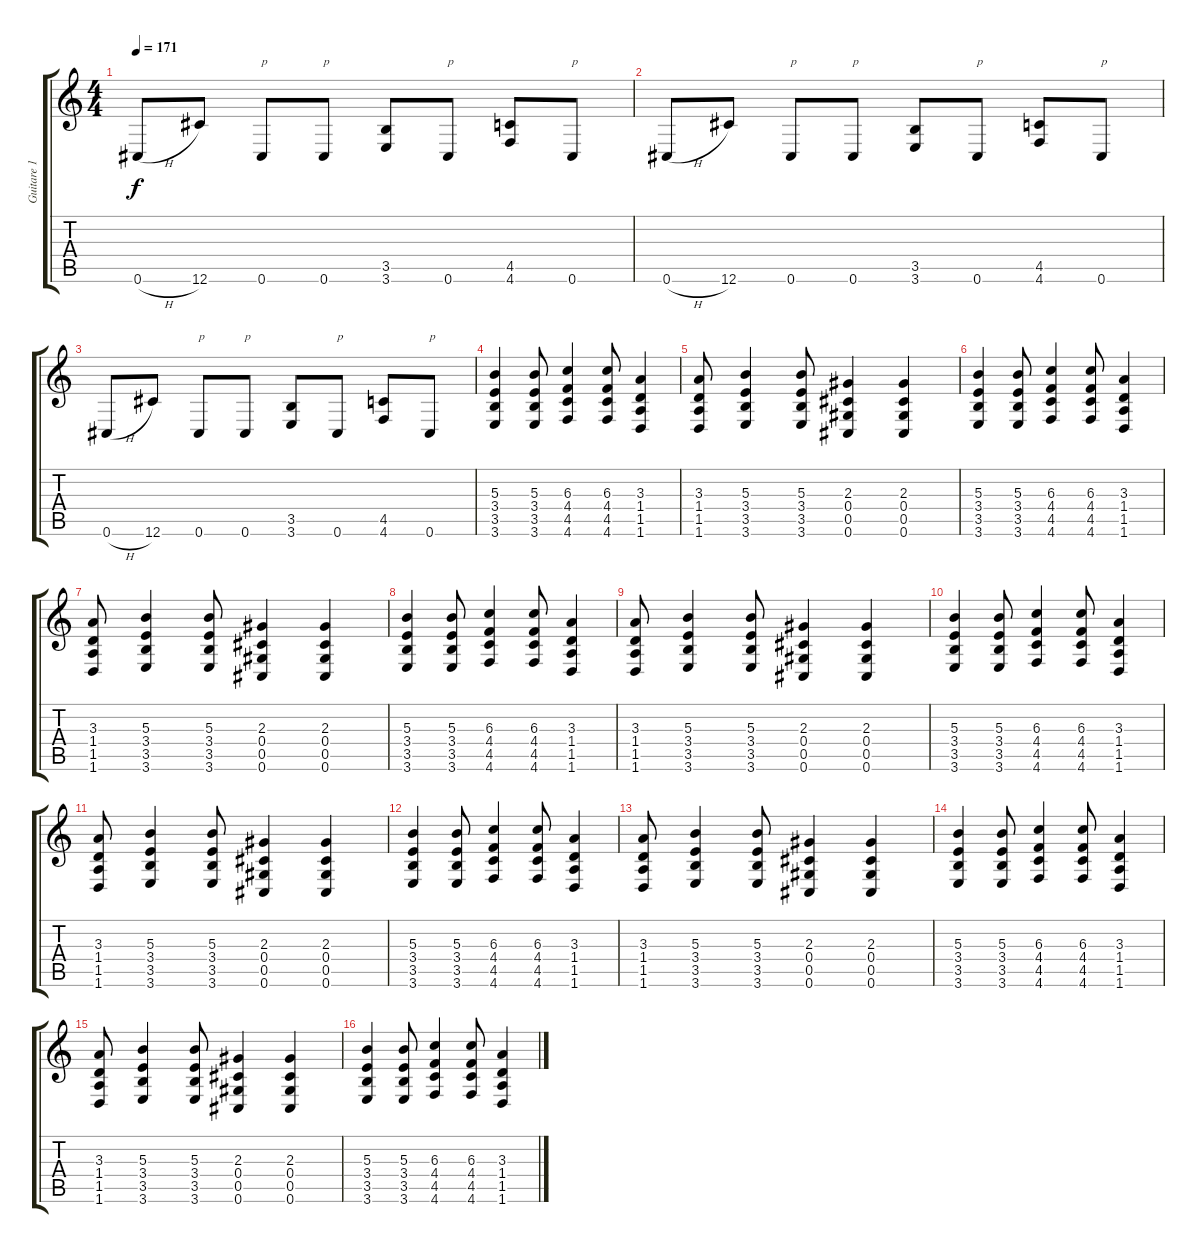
\track ("Guitare 1" "Guitare 1") {instrument distortionguitar}
\staff {score tabs}
\tuning (Eb4 Bb3 Gb3 Db3 Ab2 Db2) {hide}
\ts (4 4)
\tempo 171
\clef g2
\ks c
0.6{h}.8{dy f} 12.6.8 0.6.8{txt "p"} 0.6.8{txt "p"} (3.5 3.6).8 0.6.8{txt "p"} (4.5 4.6).8 0.6.8{txt "p"} |
0.6{h}.8 12.6.8 0.6.8{txt "p"} 0.6.8{txt "p"} (3.5 3.6).8 0.6.8{txt "p"} (4.5 4.6).8 0.6.8{txt "p"} |
0.6{h}.8 12.6.8 0.6.8{txt "p"} 0.6.8{txt "p"} (3.5 3.6).8 0.6.8{txt "p"} (4.5 4.6).8 0.6.8{txt "p"} |
(5.3 3.4 3.5 3.6).4 (5.3 3.4 3.5 3.6).8 (6.3 4.4 4.5 4.6).4 (6.3 4.4 4.5 4.6).8 (3.3 1.4 1.5 1.6).4 |
(3.3 1.4 1.5 1.6).8 (5.3 3.4 3.5 3.6).4 (5.3 3.4 3.5 3.6).8 (2.3 0.4 0.5 0.6).4 (2.3 0.4 0.5 0.6).4 |
(5.3 3.4 3.5 3.6).4 (5.3 3.4 3.5 3.6).8 (6.3 4.4 4.5 4.6).4 (6.3 4.4 4.5 4.6).8 (3.3 1.4 1.5 1.6).4 |
(3.3 1.4 1.5 1.6).8 (5.3 3.4 3.5 3.6).4 (5.3 3.4 3.5 3.6).8 (2.3 0.4 0.5 0.6).4 (2.3 0.4 0.5 0.6).4 |
(5.3 3.4 3.5 3.6).4 (5.3 3.4 3.5 3.6).8 (6.3 4.4 4.5 4.6).4 (6.3 4.4 4.5 4.6).8 (3.3 1.4 1.5 1.6).4 |
(3.3 1.4 1.5 1.6).8 (5.3 3.4 3.5 3.6).4 (5.3 3.4 3.5 3.6).8 (2.3 0.4 0.5 0.6).4 (2.3 0.4 0.5 0.6).4 |
(5.3 3.4 3.5 3.6).4 (5.3 3.4 3.5 3.6).8 (6.3 4.4 4.5 4.6).4 (6.3 4.4 4.5 4.6).8 (3.3 1.4 1.5 1.6).4 |
(3.3 1.4 1.5 1.6).8 (5.3 3.4 3.5 3.6).4 (5.3 3.4 3.5 3.6).8 (2.3 0.4 0.5 0.6).4 (2.3 0.4 0.5 0.6).4 |
(5.3 3.4 3.5 3.6).4 (5.3 3.4 3.5 3.6).8 (6.3 4.4 4.5 4.6).4 (6.3 4.4 4.5 4.6).8 (3.3 1.4 1.5 1.6).4 |
(3.3 1.4 1.5 1.6).8 (5.3 3.4 3.5 3.6).4 (5.3 3.4 3.5 3.6).8 (2.3 0.4 0.5 0.6).4 (2.3 0.4 0.5 0.6).4 |
(5.3 3.4 3.5 3.6).4 (5.3 3.4 3.5 3.6).8 (6.3 4.4 4.5 4.6).4 (6.3 4.4 4.5 4.6).8 (3.3 1.4 1.5 1.6).4 |
(3.3 1.4 1.5 1.6).8 (5.3 3.4 3.5 3.6).4 (5.3 3.4 3.5 3.6).8 (2.3 0.4 0.5 0.6).4 (2.3 0.4 0.5 0.6).4 |
(5.3 3.4 3.5 3.6).4 (5.3 3.4 3.5 3.6).8 (6.3 4.4 4.5 4.6).4 (6.3 4.4 4.5 4.6).8 (3.3 1.4 1.5 1.6).4
